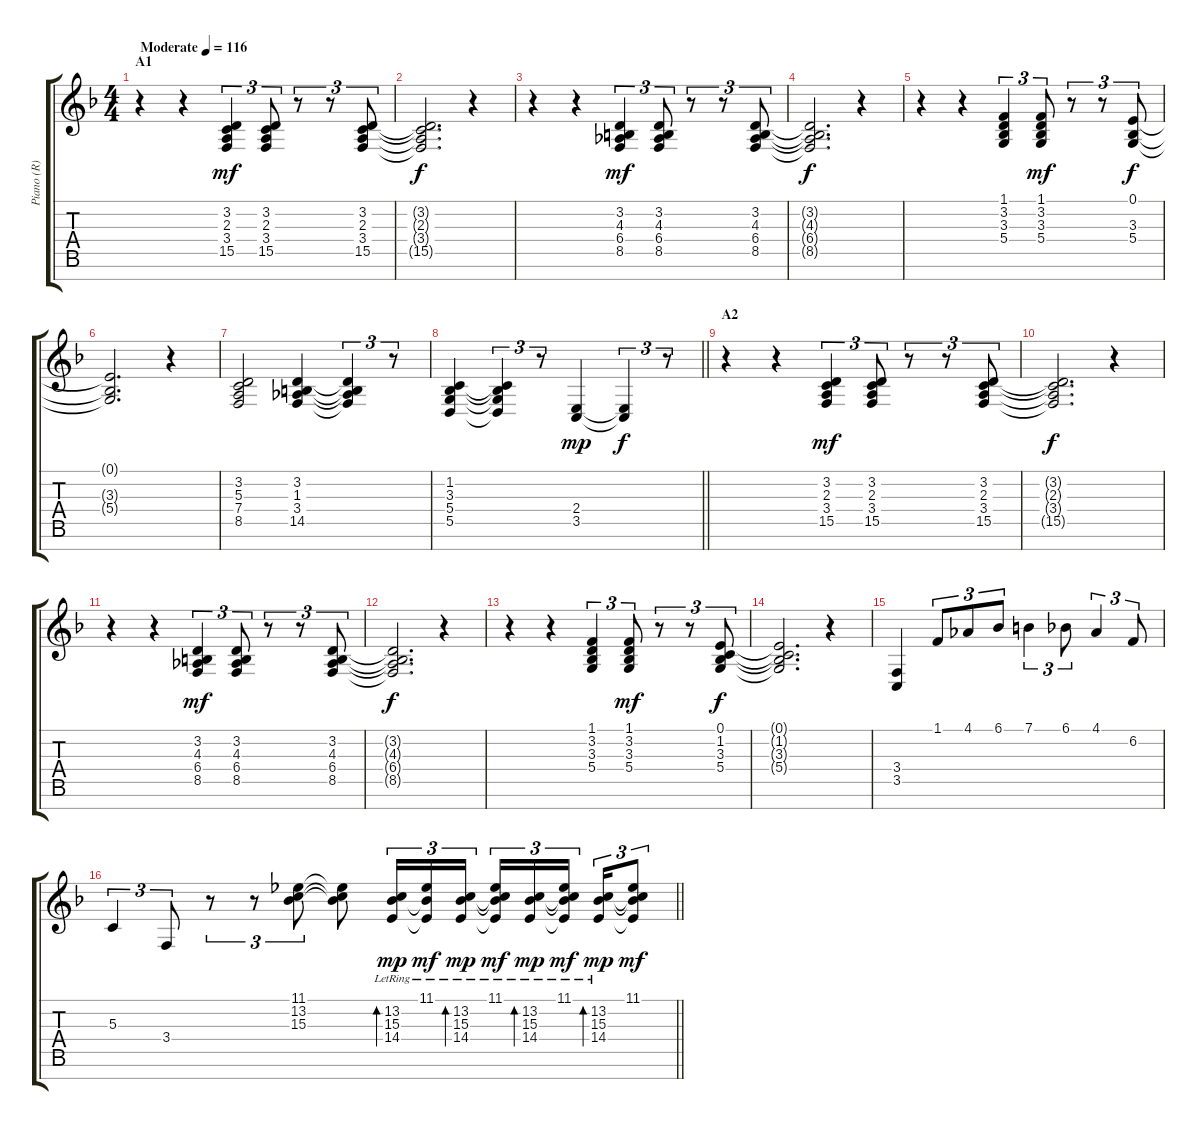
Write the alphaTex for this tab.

\track ("Piano (R)" "Piano (R)") {instrument acousticgrandpiano}
\staff {score tabs}
\tuning (E4 B3 G3 D3 A2 E2 B1) {hide}
\ts (4 4)
\section ("" "A1")
\tempo (116 "Moderate")
\clef g2
\ks f
r.4{dy mf instrument acousticgrandpiano} r.4 (3.2 2.3 3.4 15.5).4{tu (3 2)} (3.2 2.3 3.4 15.5).8{tu (3 2)} r.8{tu (3 2)} r.8{tu (3 2)} (3.2 2.3 3.4 15.5).8{tu (3 2)} |
(3.2{t} 2.3{t} 3.4{t} 15.5{t}).2{d dy f} r.4 |
r.4 r.4 (3.2 4.3 6.4 8.5).4{tu (3 2) dy mf} (3.2 4.3 6.4 8.5).8{tu (3 2)} r.8{tu (3 2)} r.8{tu (3 2)} (3.2 4.3 6.4 8.5).8{tu (3 2)} |
(3.2{t} 4.3{t} 6.4{t} 8.5{t}).2{d dy f} r.4 |
r.4 r.4 (1.1 3.2 3.3 5.4).4{tu (3 2)} (1.1 3.2 3.3 5.4).8{tu (3 2) dy mf} r.8{tu (3 2)} r.8{tu (3 2)} (0.1 3.3 5.4).8{tu (3 2) dy f} |
(0.1{t} 3.3{t} 5.4{t}).2{d} r.4 |
(3.2 5.3 7.4 8.5).2 (3.2 1.3 3.4 14.5).4 (3.2{t} 1.3{t} 3.4{t} 14.5{t}).4{tu (3 2)} r.8{tu (3 2)} |
\barLineRight lightlight
(1.2 3.3 5.4 5.5).4 (1.2{t} 3.3{t} 5.4{t} 5.5{t}).4{tu (3 2)} r.8{tu (3 2)} (2.4 3.5).4{dy mp} (2.4{t} 3.5{t}).4{tu (3 2) dy f} r.8{tu (3 2)} |
\section ("" "A2")
r.4 r.4 (3.2 2.3 3.4 15.5).4{tu (3 2) dy mf} (3.2 2.3 3.4 15.5).8{tu (3 2)} r.8{tu (3 2)} r.8{tu (3 2)} (3.2 2.3 3.4 15.5).8{tu (3 2)} |
(3.2{t} 2.3{t} 3.4{t} 15.5{t}).2{d dy f} r.4 |
r.4 r.4 (3.2 4.3 6.4 8.5).4{tu (3 2) dy mf} (3.2 4.3 6.4 8.5).8{tu (3 2)} r.8{tu (3 2)} r.8{tu (3 2)} (3.2 4.3 6.4 8.5).8{tu (3 2)} |
(3.2{t} 4.3{t} 6.4{t} 8.5{t}).2{d dy f} r.4 |
r.4 r.4 (1.1 3.2 3.3 5.4).4{tu (3 2)} (1.1 3.2 3.3 5.4).8{tu (3 2) dy mf} r.8{tu (3 2)} r.8{tu (3 2)} (0.1 1.2 3.3 5.4).8{tu (3 2) dy f} |
(0.1{t} 1.2{t} 3.3{t} 5.4{t}).2{d} r.4 |
(3.4 3.5).4 1.1.8{tu (3 2)} 4.1.8{tu (3 2)} 6.1.8{tu (3 2)} 7.1.4{tu (3 2)} 6.1.8{tu (3 2)} 4.1.4{tu (3 2)} 6.2.8{tu (3 2)} |
\barLineRight lightlight
5.3.4{tu (3 2)} 3.4.8{tu (3 2)} r.8{tu (3 2)} r.8{tu (3 2)} (11.1 13.2 15.3).8{tu (3 2)} (11.1{t} 13.2{t} 15.3{t}).8 (13.2{lr} 15.3{lr} 14.4{lr}).16{tu (3 2) bd 30 dy mp} (11.1{lr} 15.3{t} 14.4{t}).16{tu (3 2) dy mf} (13.2{lr} 15.3{lr} 14.4{lr}).16{tu (3 2) bd 30 dy mp} (11.1{lr} 13.2{t} 15.3{t} 14.4{t}).16{tu (3 2) dy mf} (13.2{lr} 15.3{lr} 14.4{lr}).16{tu (3 2) bd 30 dy mp} (11.1{lr} 13.2{t} 15.3{t} 14.4{t}).16{tu (3 2) dy mf beam splitsecondary} (13.2{lr} 15.3{lr} 14.4{lr}).16{tu (3 2) bd 30 dy mp} (11.1 13.2{t} 15.3{t} 14.4{t}).8{tu (3 2) dy mf}
